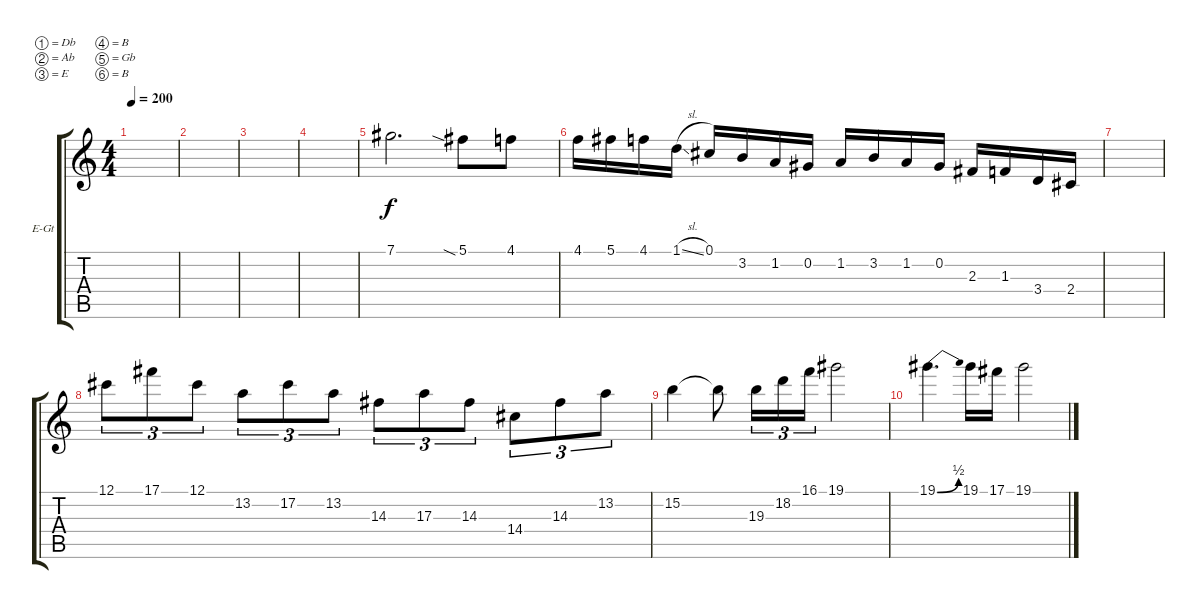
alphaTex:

\bracketExtendMode groupsimilarinstruments
\firstSystemTrackNameOrientation horizontal
\otherSystemsTrackNameOrientation horizontal
\track ("Solo Harmony" "E-Gt") {instrument distortionguitar}
\staff {score tabs}
\tuning (Db4 Ab3 E3 B2 Gb2 B1)
\ts (4 4)
\tempo 200
\clef g2
\ks c
|
|
|
|
7.1.2{d dy f} 5.1{sia}.8 4.1.8 |
4.1.16 5.1.16 4.1.16 1.1{sl}.16 0.1.16 3.2.16 1.2.16 0.2.16 1.2.16 3.2.16 1.2.16 0.2.16 2.3.16 1.3.16 3.4.16 2.4.16 |
|
12.1.8{tu (3 2)} 17.1.8{tu (3 2)} 12.1.8{tu (3 2)} 13.2.8{tu (3 2)} 17.2.8{tu (3 2)} 13.2.8{tu (3 2)} 14.3.8{tu (3 2)} 17.3.8{tu (3 2)} 14.3.8{tu (3 2)} 14.4.8{tu (3 2)} 14.3.8{tu (3 2)} 13.2.8{tu (3 2)} |
15.2.4 15.2{t}.8 19.3.16{tu (3 2)} 18.2.16{tu (3 2)} 16.1.16{tu (3 2)} 19.1.2 |
19.1{be (bend 0 0 15 2)}.4{d} 19.1.16 17.1.16 19.1.2
